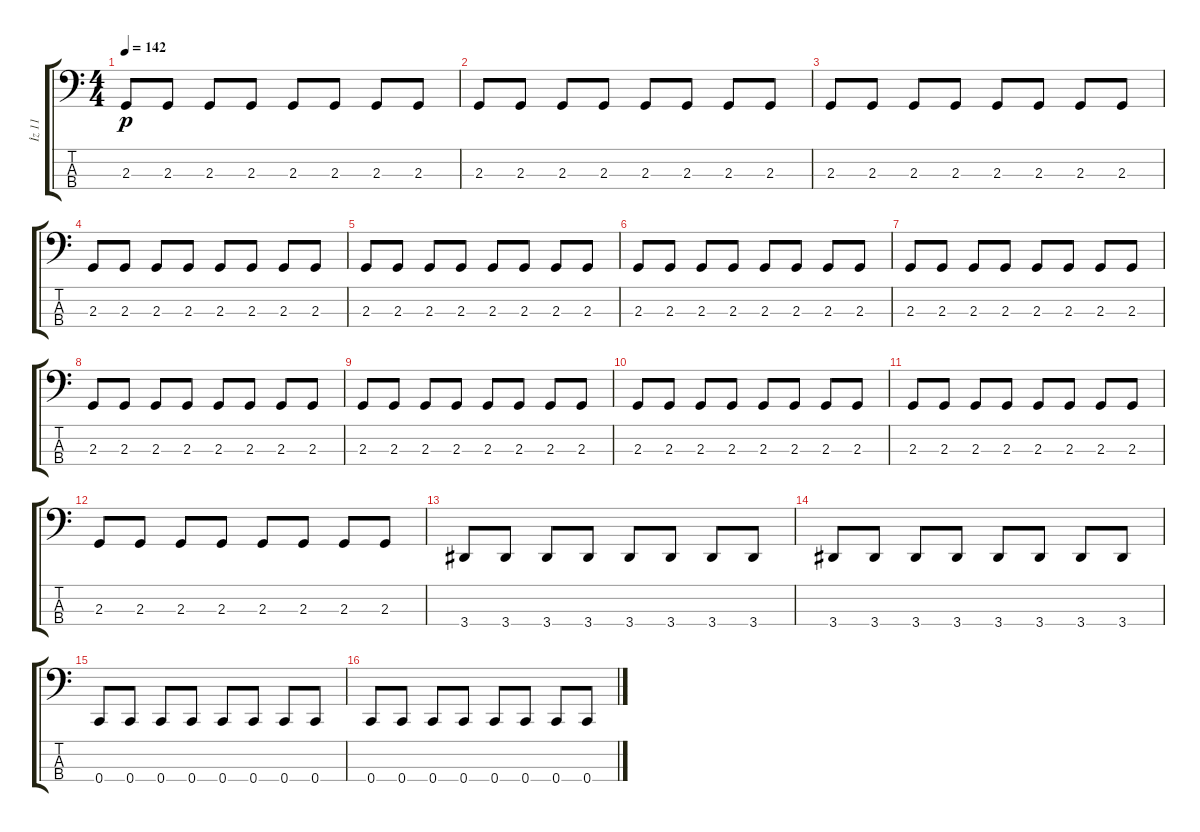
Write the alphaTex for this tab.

\track ("İz 11" "İz 11") {instrument electricbassfinger}
\staff {score tabs}
\tuning (D2 A1 F1 C1) {hide}
\ts (4 4)
\tempo 142
\clef f4
\ks c
2.3.8{dy p} 2.3.8 2.3.8 2.3.8 2.3.8 2.3.8 2.3.8 2.3.8 |
2.3.8 2.3.8 2.3.8 2.3.8 2.3.8 2.3.8 2.3.8 2.3.8 |
2.3.8 2.3.8 2.3.8 2.3.8 2.3.8 2.3.8 2.3.8 2.3.8 |
2.3.8 2.3.8 2.3.8 2.3.8 2.3.8 2.3.8 2.3.8 2.3.8 |
2.3.8 2.3.8 2.3.8 2.3.8 2.3.8 2.3.8 2.3.8 2.3.8 |
2.3.8 2.3.8 2.3.8 2.3.8 2.3.8 2.3.8 2.3.8 2.3.8 |
2.3.8 2.3.8 2.3.8 2.3.8 2.3.8 2.3.8 2.3.8 2.3.8 |
2.3.8 2.3.8 2.3.8 2.3.8 2.3.8 2.3.8 2.3.8 2.3.8 |
2.3.8 2.3.8 2.3.8 2.3.8 2.3.8 2.3.8 2.3.8 2.3.8 |
2.3.8 2.3.8 2.3.8 2.3.8 2.3.8 2.3.8 2.3.8 2.3.8 |
2.3.8 2.3.8 2.3.8 2.3.8 2.3.8 2.3.8 2.3.8 2.3.8 |
2.3.8 2.3.8 2.3.8 2.3.8 2.3.8 2.3.8 2.3.8 2.3.8 |
3.4.8 3.4.8 3.4.8 3.4.8 3.4.8 3.4.8 3.4.8 3.4.8 |
3.4.8 3.4.8 3.4.8 3.4.8 3.4.8 3.4.8 3.4.8 3.4.8 |
0.4.8 0.4.8 0.4.8 0.4.8 0.4.8 0.4.8 0.4.8 0.4.8 |
0.4.8 0.4.8 0.4.8 0.4.8 0.4.8 0.4.8 0.4.8 0.4.8
